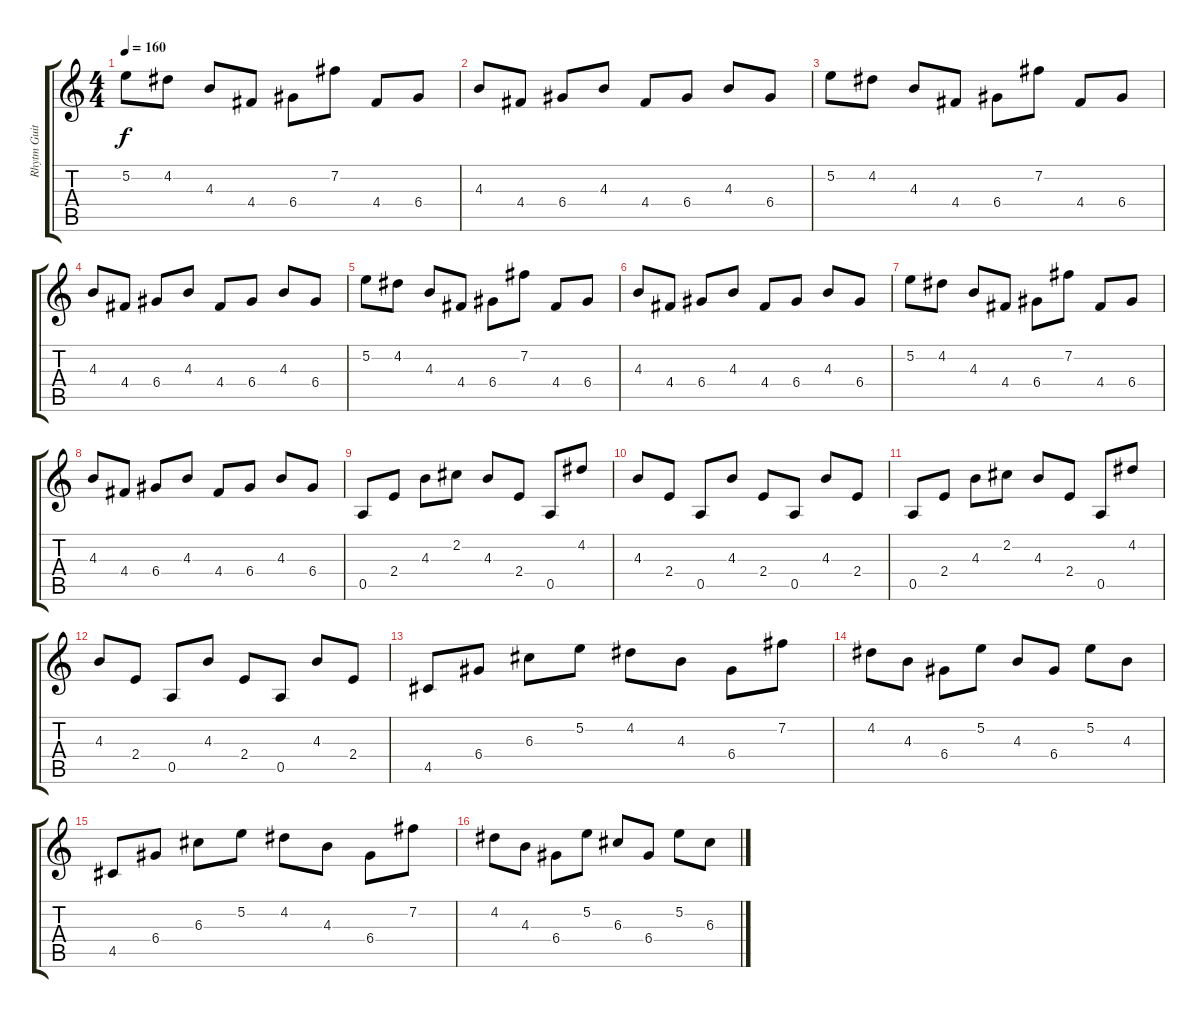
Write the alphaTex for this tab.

\track ("Rhytm Guitar" "Rhytm Guit") {instrument acousticguitarsteel}
\staff {score tabs}
\tuning (E4 B3 G3 D3 A2 E2) {hide}
\ts (4 4)
\tempo 160
\clef g2
\ks c
5.2.8{dy f} 4.2.8 4.3.8 4.4.8 6.4.8 7.2.8 4.4.8 6.4.8 |
4.3.8 4.4.8 6.4.8 4.3.8 4.4.8 6.4.8 4.3.8 6.4.8 |
5.2.8 4.2.8 4.3.8 4.4.8 6.4.8 7.2.8 4.4.8 6.4.8 |
4.3.8 4.4.8 6.4.8 4.3.8 4.4.8 6.4.8 4.3.8 6.4.8 |
5.2.8 4.2.8 4.3.8 4.4.8 6.4.8 7.2.8 4.4.8 6.4.8 |
4.3.8 4.4.8 6.4.8 4.3.8 4.4.8 6.4.8 4.3.8 6.4.8 |
5.2.8 4.2.8 4.3.8 4.4.8 6.4.8 7.2.8 4.4.8 6.4.8 |
4.3.8 4.4.8 6.4.8 4.3.8 4.4.8 6.4.8 4.3.8 6.4.8 |
0.5.8 2.4.8 4.3.8 2.2.8 4.3.8 2.4.8 0.5.8 4.2.8 |
4.3.8 2.4.8 0.5.8 4.3.8 2.4.8 0.5.8 4.3.8 2.4.8 |
0.5.8 2.4.8 4.3.8 2.2.8 4.3.8 2.4.8 0.5.8 4.2.8 |
4.3.8 2.4.8 0.5.8 4.3.8 2.4.8 0.5.8 4.3.8 2.4.8 |
4.5.8 6.4.8 6.3.8 5.2.8 4.2.8 4.3.8 6.4.8 7.2.8 |
4.2.8 4.3.8 6.4.8 5.2.8 4.3.8 6.4.8 5.2.8 4.3.8 |
4.5.8 6.4.8 6.3.8 5.2.8 4.2.8 4.3.8 6.4.8 7.2.8 |
4.2.8 4.3.8 6.4.8 5.2.8 6.3.8 6.4.8 5.2.8 6.3.8
